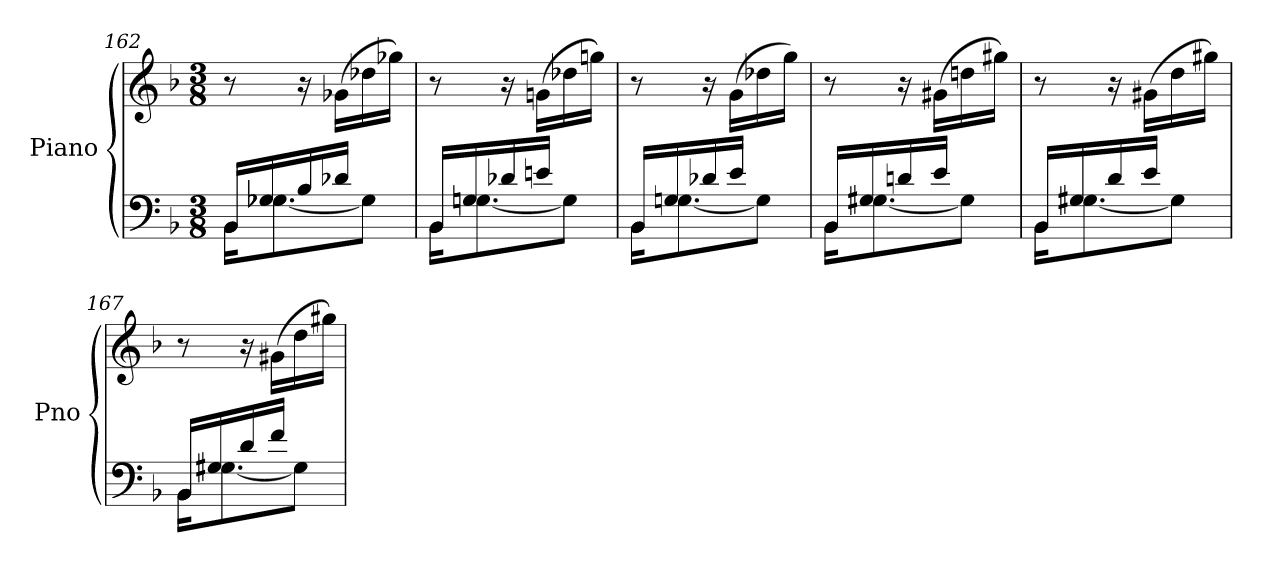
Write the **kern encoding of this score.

**kern	**kern
*part1	*part1
*staff2	*staff1
*I"Piano	*
*I'Pno	*
*clefF4	*clefG2
*k[b-]	*k[b-]
*M3/8	*M3/8
=162	=162
*^	*
16BB-/LL	16BB-\KL	8r
16G-X/	[8.G-\	.
16B-/	.	16r
16d-X/JJ	.	(>16g-X\LL
8ryy	8G-\J]	16dd-X\
.	.	16gg-X\JJ)
=163	=163	=163
16BB-/LL	16BB-\KL	8r
16Gn/	[8.Gn\	.
16d-X/	.	16r
16en/JJ	.	(>16gn\LL
8ryy	8Gn\J]	16dd-X\
.	.	16ggn\JJ)
!!LO:PB:g=z
=164	=164	=164
16BB-/LL	16BB-\KL	8r
16Gn/	[8.G\	.
16d-X/	.	16r
16e/JJ	.	(>16g\LL
8ryy	8Gn\J]	16dd-X\
.	.	16gg\JJ)
=165	=165	=165
16BB-/LL	16BB-\KL	8r
16G#X/	[8.G#\	.
16dn/	.	16r
16e/JJ	.	(>16g#X\LL
8ryy	8G#\J]	16ddn\
.	.	16gg#X\JJ)
=166	=166	=166
16BB-/LL	16BB-\KL	8r
16G#X/	[8.G#\	.
16d/	.	16r
16e/JJ	.	(>16g#X\LL
8ryy	8G#\J]	16dd\
.	.	16gg#X\JJ)
!!LO:LB:g=z
=167	=167	=167
16BB-/LL	16BB-\KL	8r
16G#X/	[8.G#\	.
16d/	.	16r
16f/JJ	.	(>16g#X\LL
8ryy	8G#\J]	16dd\
.	.	16gg#X\JJ)
*v	*v	*
=	=
*-	*-
